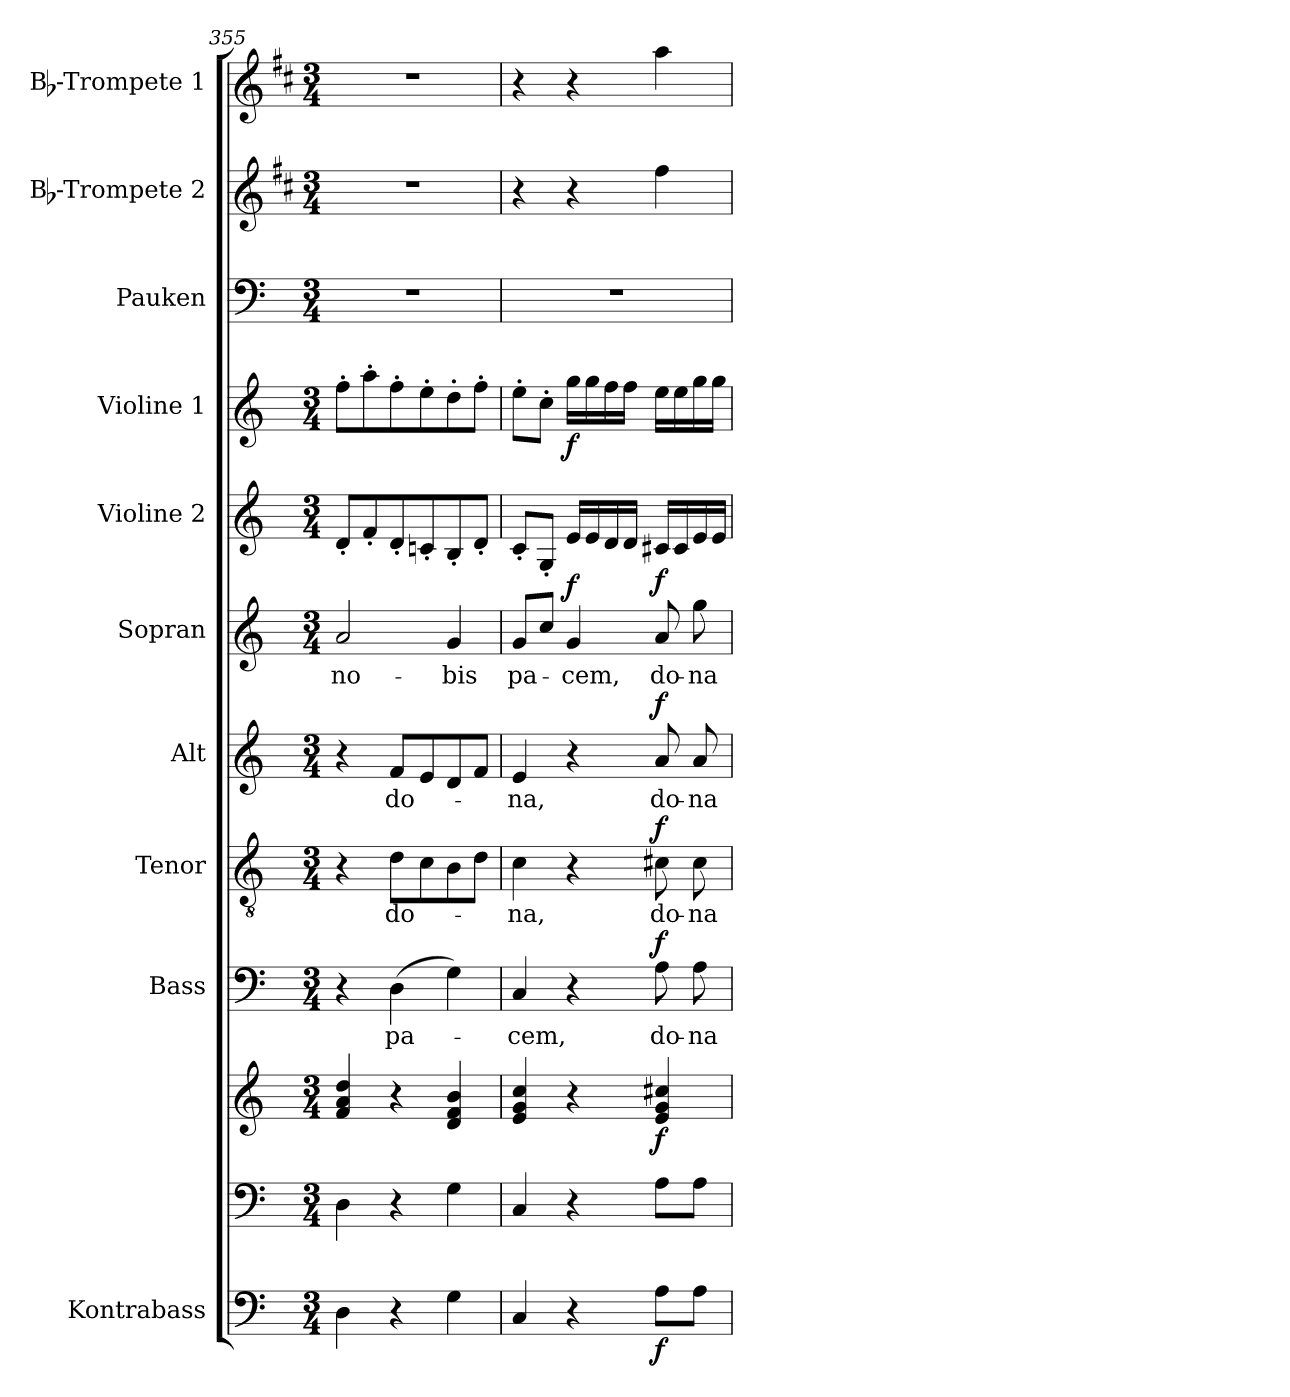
**kern	**dynam	**kern	**kern	**dynam	**kern	**text	**dynam	**kern	**text	**dynam	**kern	**text	**dynam	**kern	**text	**dynam	**kern	**dynam	**kern	**dynam	**kern	**kern	**kern
*part11	*part11	*part10	*part10	*part10	*part9	*part9	*part9	*part8	*part8	*part8	*part7	*part7	*part7	*part6	*part6	*part6	*part5	*part5	*part4	*part4	*part3	*part2	*part1
*staff12	*staff12	*staff11	*staff10	*staff10/11	*staff9	*staff9	*staff9	*staff8	*staff8	*staff8	*staff7	*staff7	*staff7	*staff6	*staff6	*staff6	*staff5	*staff5	*staff4	*staff4	*staff3	*staff2	*staff1
*I"Kontrabass	*	*	*	*	*I"Bass	*	*	*I"Tenor	*	*	*I"Alt	*	*	*I"Sopran	*	*	*I"Violine 2	*	*I"Violine 1	*	*I"Pauken	*I"Bb-Trompete 2	*I"Bb-Trompete 1
*I'Kb.	*	*	*	*	*I'B.	*	*	*I'T.	*	*	*I'A.	*	*	*I'S.	*	*	*I'Vl. 2	*	*I'Vl. 1	*	*I'Pk.	*I'Bb Trp. 2	*I'Bb Trp. 1
*clefF4	*	*clefF4	*clefG2	*	*clefF4	*	*	*clefGv2	*	*	*clefG2	*	*	*clefG2	*	*	*clefG2	*	*clefG2	*	*clefF4	*clefG2	*clefG2
*ITrd7c12	*	*	*	*	*	*	*	*	*	*	*	*	*	*	*	*	*	*	*	*	*	*ITrd1c2	*ITrd1c2
*k[]	*	*k[]	*k[]	*	*k[]	*	*	*k[]	*	*	*k[]	*	*	*k[]	*	*	*k[]	*	*k[]	*	*k[]	*k[]	*k[]
*C:	*	*C:	*C:	*	*C:	*	*	*C:	*	*	*C:	*	*	*C:	*	*	*C:	*	*C:	*	*C:	*C:	*C:
*M3/4	*	*M3/4	*M3/4	*	*M3/4	*	*	*M3/4	*	*	*M3/4	*	*	*M3/4	*	*	*M3/4	*	*M3/4	*	*M3/4	*M3/4	*M3/4
=355	=355	=355	=355	=355	=355	=355	=355	=355	=355	=355	=355	=355	=355	=355	=355	=355	=355	=355	=355	=355	=355	=355	=355
!	!	!	!	!	!	!	!	!	!	!	!	!	!	!	!LO:LY:b	!	!	!	!	!	!	!	!
4DD\	.	4D\	4f/ 4a/ 4dd/	.	4r	.	.	4r	.	.	4r	.	.	2a/	no-	.	8d'</L	.	8ff'>\L	.	2.r	2.r	2.r
.	.	.	.	.	.	.	.	.	.	.	.	.	.	.	.	.	8f'</	.	8aa'>\	.	.	.	.
!	!	!	!	!	!	!LO:LY:b	!	!	!LO:LY:b	!	!	!LO:LY:b	!	!	!	!	!	!	!	!	!	!	!
4r	.	4r	4r	.	(>4D\	pa-	.	8d\L	do-	.	8f/L	do-	.	.	.	.	8d'</	.	8ff'>\	.	.	.	.
.	.	.	.	.	.	.	.	8c\	.	.	8e/	.	.	.	.	.	8cn'</	.	8ee'>\	.	.	.	.
!	!	!	!	!	!	!	!	!	!	!	!	!	!	!	!LO:LY:b	!	!	!	!	!	!	!	!
4GG\	.	4G\	4d/ 4f/ 4b/	.	4G\)	.	.	8B\	.	.	8d/	.	.	4g/	-bis	.	8B'</	.	8dd'>\	.	.	.	.
.	.	.	.	.	.	.	.	8d\J	.	.	8f/J	.	.	.	.	.	8d'</J	.	8ff'>\J	.	.	.	.
=356	=356	=356	=356	=356	=356	=356	=356	=356	=356	=356	=356	=356	=356	=356	=356	=356	=356	=356	=356	=356	=356	=356	=356
!	!	!	!	!	!	!LO:LY:b	!	!	!LO:LY:b	!	!	!LO:LY:b	!	!	!LO:LY:b	!	!	!	!	!	!	!	!
4CC/	.	4C/	4e/ 4g/ 4cc/	.	4C/	-cem,	.	4c\	-na,	.	4e/	-na,	.	8g/L	pa-	.	8c'</L	.	8ee'>\L	.	2.r	4r	4r
.	.	.	.	.	.	.	.	.	.	.	.	.	.	8cc/J	.	.	8G'</J	.	8cc'>\J	.	.	.	.
!	!	!	!	!	!	!	!	!	!	!	!	!	!	!	!LO:LY:b	!	!	!LO:DY:b	!	!LO:DY:b	!	!	!
4r	.	4r	4r	.	4r	.	.	4r	.	.	4r	.	.	4g/	-cem,	.	16e/LL	f	16gg\LL	f	.	4r	4r
.	.	.	.	.	.	.	.	.	.	.	.	.	.	.	.	.	16e/	.	16gg\	.	.	.	.
.	.	.	.	.	.	.	.	.	.	.	.	.	.	.	.	.	16d/	.	16ff\	.	.	.	.
.	.	.	.	.	.	.	.	.	.	.	.	.	.	.	.	.	16d/JJ	.	16ff\JJ	.	.	.	.
!	!LO:DY:b	!	!	!LO:DY:b	!	!LO:LY:b	!LO:DY:a	!	!LO:LY:b	!LO:DY:a	!	!LO:LY:b	!LO:DY:a	!	!LO:LY:b	!LO:DY:a	!	!	!	!	!	!	!
8AA\L	f	8A\L	4e/ 4g/ 4cc#X/	f	8A\	do-	f	8c#X\	do-	f	8a/	do-	f	8a/	do-	f	16c#X/LL	.	16ee\LL	.	.	4ee\	4gg\
.	.	.	.	.	.	.	.	.	.	.	.	.	.	.	.	.	16c#/	.	16ee\	.	.	.	.
!	!	!	!	!	!	!LO:LY:b	!	!	!LO:LY:b	!	!	!LO:LY:b	!	!	!LO:LY:b	!	!	!	!	!	!	!	!
8AA\J	.	8A\J	.	.	8A\	-na	.	8c#\	-na	.	8a/	-na	.	8gg\	-na	.	16e/	.	16gg\	.	.	.	.
.	.	.	.	.	.	.	.	.	.	.	.	.	.	.	.	.	16e/JJ	.	16gg\JJ	.	.	.	.
=	=	=	=	=	=	=	=	=	=	=	=	=	=	=	=	=	=	=	=	=	=	=	=
*-	*-	*-	*-	*-	*-	*-	*-	*-	*-	*-	*-	*-	*-	*-	*-	*-	*-	*-	*-	*-	*-	*-	*-
